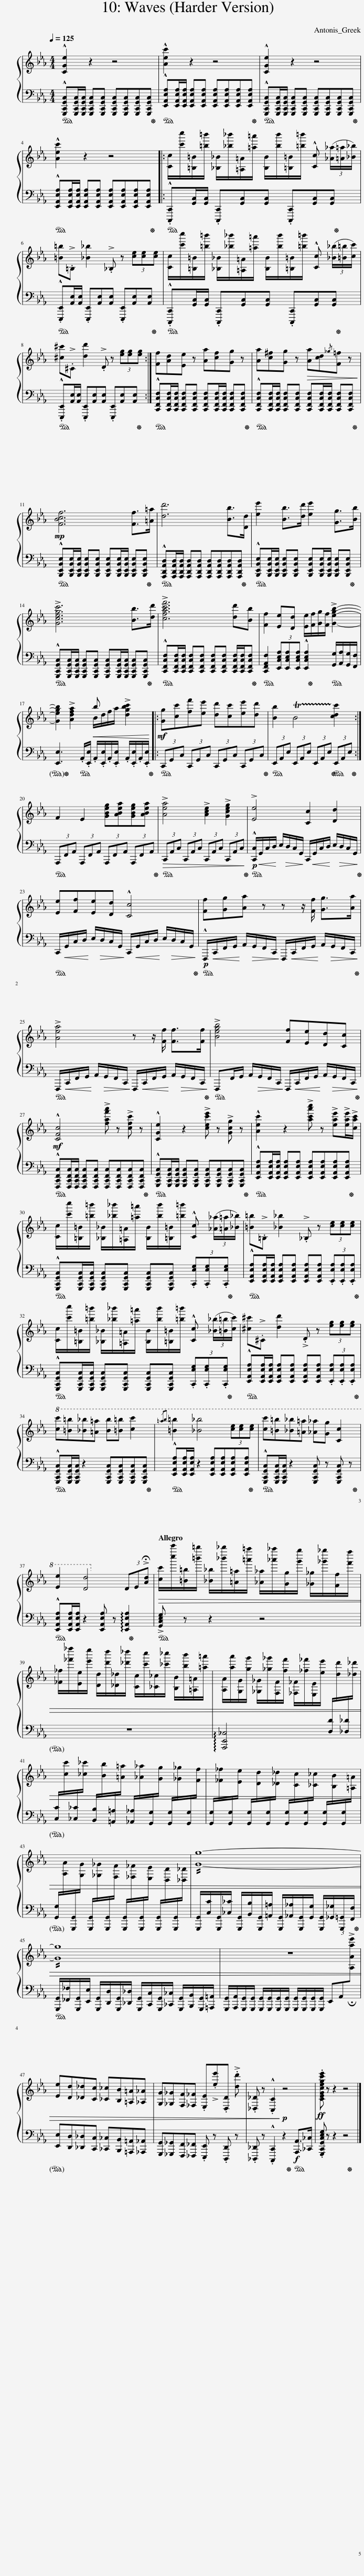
X:1
%%score { ( 1 3 ) | 2 }
L:1/8
Q:1/4=125
M:4/4
I:linebreak $
K:Eb
V:1 treble
V:3 treble
V:2 bass
V:1
 !^![CGe]2 z2 z4 | !^![Aec']2 z2 z4 | !^![CGe]2 z2 z4 |$ !^![Aec']2 z2 z4 |: [Cc]/[c'c'']/[=B,=B]/[=b=b']/ [_B,_B]/[_b_b']/[=A,=A]/[=a=a']/ [B,B]/[bb']/[=B,=B]/[=b=b']/ !^![Cc] (3([_A_a]/[=A=a]/[_B_b]/) |$ %5
 [=B=b]!>!.=B, [_B_b]2 !>!._B, z (3[ce][ce][ce] | [Cc]/[c'c'']/[=B,=B]/[=b=b']/ [_B,_B]/[_b_b']/[=A,=A]/[=a=a']/ [B,B]/[bb']/[=B,=B]/[=b=b']/ !^![Cc] (3([_B_b]/[=B=b]/[cc']/) |$ [^c^c']!>!.^C [dd']2 !>!.D z (3[eg][eg][eg] :| [Ff][Ad][Ee] z [Aa][cf][Gg] z | [Aa][c^f][Gg] z!>(! [Aa][cd]{/_g}[F=f] z!>)! |$ %10
!mp! [FBcf]6 [Ff]>[=A=a] | [dd']6 [Bb]>[Dd] | [ee']2 [Bb]>[dd'] [ee']2 [Gg]>[Bb] |$ !>![Gcegc']6 [Bb]>[dd'] | !>![cfac'f']6 [dd'][Bb] | %15
 [Ff]2 [Ee][Dd] [Ee]/[Ff]/[Gg]/[Ff]/ !>![Gegb]2- |$ [Gegb]2 !>![Adfa]2!<(! B/d/f/a/ !>![dgbc']2!<)! |:!mf! [Gg][cc'][ff'][ee'] [dd'][cc'][ee'][dd'] | [Bb]2 !trill(!TB4!trill)! [cdc']2 :|$ F2 E2 [GBeg][ABea][GBeg][ABea] | %20
 !>![Aea]4 !>![Ace]2 !>![Gceg]2 | !>![Ee]4 [Cc]2 [Dd]2 |$ [Ee][Ff][Ee][Dd] !^![Cc]4 | [Ff][Gg][Aa] z z z/ [Ff]/ [Gg]>[Aa] |$ !>![Aea]4 z z/ [Ff]/ [Ff]>[Ff] | %25
 !>![Begb]4 [Ff][Ee][Dd][Cc] |$!mf! !^![CFc]4 !>![faf'a'] z !>![cfc'] z | !^![CGe]2 z2 !>![cec'e'] z !>![Gcg] z | !^![Aec']2 z2 !>![ac'a'c''] z !>![eae']!>![eae']/!>![cac']/ |$ [Cc]/[c'c'']/[=B,=B]/[=b=b']/ [_B,_B]/[_b_b']/[=A,=A]/[=a=a']/ [B,B]/[bb']/[=B,=B]/[=b=b']/ !^![Cc] (3([_A_a]/[=A=a]/[_B_b]/) | %30
 [=B=b]!>!.=B, [_B_b]2 !>!._B, z (3[ce][ce][ce] |$ [Cc]/[c'c'']/[=B,=B]/[=b=b']/ [_B,_B]/[_b_b']/[=A,=A]/[=a=a']/ [B,B]/[bb']/[=B,=B]/[=b=b']/ !^![Cc] (3([_B_b]/[=B=b]/[cc']/) | [^c^c']!>!.^C [dd']2 !>!.D z (3[eg][eg][eg] |$!8va(! [c'c''][=b=b'][_b_b'][=a=a'] [bb'][=b=b'] [c'c'']2 |{/=a'b'} [=b=b']2 [_b_b']4 (3[c'e'][c'e'][c'e'] | %35
 [c'c''][=b=b'][_b_b'][=a=a'] [_a_a'][gg'] [cc']2 |$ [ee']2 [dd']4!8va)! (3DE!>!!fermata![Ad] |[Q:1/4=144]!>(! !^![cc']/!^![c''c''']/!^![=B=b]/!^![=b'=b'']/ !^![_B_b]/!^![_b'_b'']/!^![=A=a]/!^![=a'=a'']/ !^![_A_a]/!^![_a'_a'']/!^![Gg]/!^![g'g'']/ !^![_G_g]/!^![_g'_g'']/!^![Ff]/!^![f'f'']/ |$ !^![_F_f]/!^![_f'_f'']/!^![Ee]/!^![e'e'']/ !^![Dd]/!^![d'd'']/!^![_D_d]/!^![_d'_d'']/ !^![Cc]/!^![c'c'']/!^![_C_c]/!^![_c'_c'']/ !^![B,B]/!^![bb']/!^![=A,=A]/!^![=a=a']/ | !^![A,A]/!^![aa']/!^![G,G]/!^![gg']/ !^![_G,_G]/!^![_g_g']/!^![F,F]/!^![ff']/ !^![_F,_F]/!^![_f_f']/!^![E,E]/!^![ee']/[I:staff +1] !^![D,D]/[I:staff -1]!^![dd']/[I:staff +1]!^![_D,_D]/[I:staff -1]!^![_d_d']/ |$ %40
[I:staff +1] !^![C,C]/[I:staff -1]!^![cc']/[I:staff +1]!^![_C,_C]/[I:staff -1]!^![_c_c']/[I:staff +1] !^![B,,B,]/[I:staff -1]!^![Bb]/[I:staff +1]!^![=A,,=A,]/[I:staff -1]!^![=A=a]/[I:staff +1] !^![_A,,_A,]/[I:staff -1]!^![_A_a]/[I:staff +1]!^![G,,G,]/[I:staff -1]!^![Gg]/[I:staff +1] !^![G,,G,]/[I:staff -1]!^![_G_g]/[I:staff +1]!^![G,,G,]/[I:staff -1]!^![Ff]/ |[I:staff +1] !^![G,,G,]/[I:staff -1]!^![_F_f]/[I:staff +1]!^![G,,G,]/[I:staff -1]!^![Ee]/[I:staff +1] !^![G,,G,]/[I:staff -1]!^![Dd]/[I:staff +1]!^![G,,G,]/[I:staff -1]!^![_D_d]/[I:staff +1] !^![G,,G,]/[I:staff -1]!^![Cc]/[I:staff +1]!^![G,,G,]/[I:staff -1]!^![_C_c]/[I:staff +1] !^![G,,G,]/[I:staff -1]!^![B,B]/[I:staff +1]!^![G,,G,]/[I:staff -1]!^![=A,=A]/ |$[I:staff +1] !^![G,,G,]/[I:staff -1]!^![A,A]/[I:staff +1]!^![G,,,G,,]/[I:staff -1]!^![G,G]/[I:staff +1] !^![G,,,G,,]/[I:staff -1]!^![_G,_G]/[I:staff +1]!^![G,,,G,,]/[I:staff -1]!^![F,F]/[I:staff +1] !^![G,,,G,,]/[I:staff -1]!^![_F,_F]/[I:staff +1]!^![G,,,G,,]/[I:staff -1]!^![E,E]/[I:staff +1] !^![G,,,G,,]/[I:staff -1]!^![D,D]/[I:staff +1]!^![G,,,G,,]/[I:staff -1]!^![_D,_D]/ | !//!!^![Gg]8- |$ !//![Gg]8 | %45
 z8 |$ [Ee][Dd][_D_d][Cc] [_C_c][B,B][=A,=A][_A,_A] | [G,G][_G,_G][F,F][_F,_F] .[E,E]!>!.[ee'].[D,D] !>!.[dd'] | .[_D,_D] z .!^![C,C]2!>)! z4 |!ff! .[CEGcegc'e'] z z2 z4 |] %50
V:2
!ped! !^![G,,,C,,G,,C,][G,,,C,,G,,C,]/[G,,,C,,G,,C,]/ [G,,,C,,G,,C,][G,,,C,,G,,C,] [G,,,C,,G,,C,][G,,,C,,G,,C,][G,,,C,,G,,C,][G,,,C,,G,,C,]!ped-up! |!ped! !^![E,,A,,E,A,][E,,A,,E,A,]/[E,,A,,E,A,]/ [E,,A,,E,A,][E,,A,,E,A,] [E,,A,,E,A,][E,,A,,E,A,][E,,A,,E,A,][E,,A,,E,A,]!ped-up! |!ped! !^![G,,,C,,G,,C,][G,,,C,,G,,C,]/[G,,,C,,G,,C,]/ [G,,,C,,G,,C,][G,,,C,,G,,C,] [G,,,C,,G,,C,][G,,,C,,G,,C,][G,,,C,,G,,C,][G,,,C,,G,,C,]!ped-up! |$!ped! !^![E,,A,,E,A,][E,,A,,E,A,]/[E,,A,,E,A,]/ [E,,A,,E,A,][E,,A,,E,A,] [E,,A,,E,A,][E,,A,,E,A,][E,,A,,E,A,][E,,A,,E,A,]!ped-up! |:!ped! .!^![C,,,C,,][G,,C,]/[G,,C,]/ .[C,,,C,,][G,,C,][G,,C,] .[C,,,C,,][G,,C,][G,,C,]!ped-up! |$ %5
!ped! .!^![E,,,E,,][A,,E,]/[A,,E,]/ .[E,,,E,,][A,,E,][A,,E,] .[E,,,E,,][A,,E,][A,,E,]!ped-up! |!ped! .!^![C,,,C,,][G,,C,]/[G,,C,]/ .[C,,,C,,][G,,C,][G,,C,] .[C,,,C,,][G,,C,][G,,C,]!ped-up! |$!ped! .!^![E,,,E,,][A,,E,]/[A,,E,]/ .[E,,,E,,][A,,E,][A,,E,] .[E,,,E,,][A,,E,][A,,E,]!ped-up! :|!ped! !^![C,,F,,C,F,][C,,F,,C,F,]/[C,,F,,C,F,]/ [C,,F,,C,F,][C,,F,,C,F,] [C,,F,,C,F,][C,,F,,C,F,]/[C,,F,,C,F,]/ [C,,F,,C,F,][C,,F,,C,F,]!ped-up! |!ped! !^![C,,F,,C,F,][C,,F,,C,F,]/[C,,F,,C,F,]/ [C,,F,,C,F,][C,,F,,C,F,] [C,,F,,C,F,][C,,F,,C,F,]/[C,,F,,C,F,]/ [C,,F,,C,F,][C,,F,,C,F,]!ped-up! |$ %10
!ped! !^![B,,,E,,B,,E,][B,,,E,,B,,E,]/[B,,,E,,B,,E,]/ [B,,,E,,B,,E,][B,,,E,,B,,E,] [B,,,E,,B,,E,][B,,,E,,B,,E,]/[B,,,E,,B,,E,]/ [B,,,E,,B,,E,][B,,,E,,B,,E,]!ped-up! |!ped! !^![A,,,D,,A,,D,][A,,,D,,A,,D,]/[A,,,D,,A,,D,]/ [A,,,D,,A,,D,][A,,,D,,A,,D,] [A,,,D,,A,,D,][A,,,D,,A,,D,][A,,,D,,A,,D,][A,,,D,,A,,D,]!ped-up! |!ped! !^![B,,,E,,B,,E,][B,,,E,,B,,E,]/[B,,,E,,B,,E,]/ [B,,,E,,B,,E,][B,,,E,,B,,E,] [B,,,E,,B,,E,][B,,,E,,B,,E,]/[B,,,E,,B,,E,]/ [B,,,E,,B,,E,][B,,,E,,B,,E,]!ped-up! |$!ped! !^![G,,,C,,G,,C,][G,,,C,,G,,C,]/[G,,,C,,G,,C,]/ [G,,,C,,G,,C,][G,,,C,,G,,C,] [G,,,C,,G,,C,][G,,,C,,G,,C,]/[G,,,C,,G,,C,]/ [G,,,C,,G,,C,][G,,,C,,G,,C,]!ped-up! |!ped! !^![C,,F,,C,F,][C,,F,,C,F,]/[C,,F,,C,F,]/ [C,,F,,C,F,][C,,F,,C,F,] [C,,F,,C,F,][C,,F,,C,F,] [C,,F,,C,F,]/[C,,F,,C,F,]/[C,,F,,C,F,]!ped-up! | %15
!ped! [C,,F,,A,,F,]2 (3[E,,C,E,A,][E,,C,E,A,][E,,C,E,A,] !^![E,,C,E,A,]2!ped-up!!ped! [G,,G,]/[A,,A,]/[G,,G,]/[F,,F,]/ |$ [E,,E,]3!ped-up!!ped! .A,,/.[E,,E,]/ .A,,/.[E,,E,]/.A,,/.[E,,E,]/ .A,,/.[E,,E,]/.A,,/.[E,,E,]/!ped-up! |:!ped! (3C,,G,,C, (3C,,G,,C, (3C,,G,,C, (3C,,G,,C,!ped-up! |!ped! (3E,,A,,E, (3E,,A,,E, (3E,,A,,E,!ped-up!!ped! (3E,,A,,E,!ped-up! :|$!ped! (3A,,,F,,A,, (3A,,,F,,A,, (3A,,,F,,A,, (3A,,,F,,A,,!ped-up! | %20
!>(!!ped! (3C,,A,,C, (3C,,A,,C, (3C,,A,,C, (3C,,A,,C,!>)!!ped-up! |!p!!ped! !^![C,,C,]/!<(!G,,/C,/D,/!<)!!mf! E,/!>(!D,/C,/G,,/!>)!!p! C,,/!<(!G,,/C,/D,/!<)!!mf! E,/!>(!D,/C,/G,,/!ped-up!!>)! |$!p!!ped! C,,/!<(!G,,/C,/D,/!<)!!mf! E,/!>(!D,/C,/G,,/!>)!!p! C,,/!<(!G,,/C,/D,/!<)!!mf! E,/!>(!D,/C,/G,,/!ped-up!!>)! |!p!!ped! !^!F,,,/!<(!C,,/F,,/G,,/!<)!!mf! A,,/!>(!G,,/F,,/C,,/!>)!!p! F,,,/!<(!C,,/F,,/G,,/!<)!!mf! A,,/!>(!G,,/F,,/C,,/!ped-up!!>)! |$!p!!ped! F,,,/!<(!C,,/F,,/G,,/!<)!!mf! A,,/!>(!G,,/F,,/C,,/!>)!!p! F,,,/!<(!C,,/F,,/G,,/!<)!!mf! A,,/!>(!G,,/F,,/C,,/!ped-up!!>)! | %25
!p!!ped! F,,,F,,/G,,/!mf! A,,/!>(!G,,/F,,/C,,/!>)!!p! F,,,/!<(!C,,/F,,/G,,/!<)!!mf! A,,/!>(!G,,/F,,/C,,/!ped-up!!>)! |$!ped! !^![F,,,C,,F,,C,][F,,,C,,F,,C,]/[F,,,C,,F,,C,]/ [F,,,C,,F,,C,][F,,,C,,F,,C,] [F,,,C,,F,,C,][F,,,C,,F,,C,][F,,,C,,F,,C,][F,,,C,,F,,C,]!ped-up! |!ped! !^![G,,,C,,G,,C,][G,,,C,,G,,C,]/[G,,,C,,G,,C,]/ [G,,,C,,G,,C,][G,,,C,,G,,C,] [G,,,C,,G,,C,][G,,,C,,G,,C,][G,,,C,,G,,C,][G,,,C,,G,,C,]!ped-up! |!ped! !^![E,,A,,E,A,][E,,A,,E,A,]/[E,,A,,E,A,]/ [E,,A,,E,A,][E,,A,,E,A,] [E,,A,,E,A,][E,,A,,E,A,][E,,A,,E,A,][E,,A,,E,A,]!ped-up! |$!ped! !^![G,,,C,,G,,C,][G,,,C,,G,,C,]/[G,,,C,,G,,C,]/ [G,,,C,,G,,C,][G,,,C,,G,,C,] [G,,,C,,G,,C,][G,,,C,,G,,C,] (3.[C,,E,G,].[C,,E,G,].[C,,E,G,]!ped-up! | %30
!ped! !^![E,,A,,E,A,][E,,A,,E,A,]/[E,,A,,E,A,]/ [E,,A,,E,A,][E,,A,,E,A,] [E,,A,,E,A,][E,,A,,E,A,] (3.[E,,E,A,].[E,,E,A,].[E,,E,A,]!ped-up! |$!ped! !^![G,,,C,,G,,C,][G,,,C,,G,,C,]/[G,,,C,,G,,C,]/ [G,,,C,,G,,C,][G,,,C,,G,,C,] [G,,,C,,G,,C,][G,,,C,,G,,C,] (3.[C,,E,G,].[C,,E,G,].[C,,E,G,]!ped-up! |!ped! !^![E,,A,,E,A,][E,,A,,E,A,]/[E,,A,,E,A,]/ [E,,A,,E,A,][E,,A,,E,A,] [E,,A,,E,A,][E,,A,,E,A,] (3.[E,,E,A,].[E,,E,A,].[E,,E,A,]!ped-up! |$!ped! !^![G,,,C,,G,,C,][G,,,C,,G,,C,]/[G,,,C,,G,,C,]/ z2 [G,,,C,,G,,C,][G,,,C,,G,,C,][G,,,C,,G,,C,][G,,,C,,G,,C,]!ped-up! |!ped! !^![E,,A,,E,A,][E,,A,,E,A,]/[E,,A,,E,A,]/ z2 [E,,A,,E,A,][E,,A,,E,A,][E,,A,,E,A,][E,,A,,E,A,]!ped-up! | %35
!ped! !^![G,,,C,,G,,C,][G,,,C,,G,,C,]/[G,,,C,,G,,C,]/ z2 [G,,,C,,G,,C,] z [G,,,C,,G,,C,] z!ped-up! |$!ped! !^![E,,A,,E,A,][E,,A,,E,A,]/[E,,A,,E,A,]/ z2 [E,,A,,E,A,] z !arpeggio![E,,A,,E,A,]2!ped-up! |!ped! !>![G,,C,E,G,] z z2 z4 |$ z8 | !arpeggio![A,,,E,,_C,]4 x4 |$ %40
 x8 | x8 |$ x8 | !^![G,,,G,,]/!^![C,C]/!^![G,,,G,,]/!^![_C,_C]/ !^![G,,,G,,]/!^![B,,B,]/!^![G,,,G,,]/!^![=A,,=A,]/ !^![G,,,G,,]/!^![_A,,_A,]/!^![G,,,G,,]/!^![G,,G,]/ !^![G,,,G,,]/!^![_G,,_G,]/!^![G,,,=G,,]/!^![F,,F,]/!ped-up! |$!ped! !^![G,,,G,,]/!^![_F,,_F,]/!^![G,,,G,,]/!^![E,,E,]/ !^![G,,,G,,]/!^![D,,D,]/!^![G,,,G,,]/!^![_D,,_D,]/ !^![G,,,G,,]/!^![C,,C,]/!^![G,,,G,,]/!^![_C,,_C,]/ !^![G,,,G,,]/!^![B,,,B,,]/!^![G,,,G,,]/!^![=A,,,=A,,]/ | %45
 !^![G,,,G,,]/!^![A,,,A,,]/!^![G,,,G,,]/!^![G,,,G,,]/ !^![G,,,G,,]/!^![G,,,G,,]/!^![G,,,G,,]/!^![G,,,G,,]/ !^![G,,,G,,]/!^![G,,,G,,]/!^![G,,,G,,]/!^![G,,,G,,]/ (3E,,A,,[I:staff -1]!>!!fermata![A,Aae'] |$[I:staff +1] [E,,E,][D,,D,][_D,,_D,][C,,C,] [_C,,_C,][B,,,B,,][=A,,,=A,,][_A,,,_A,,] | [G,,,G,,][_G,,,_G,,][F,,,F,,][_F,,,_F,,] .[E,,,E,,] z .[D,,,D,,] z | .[_D,,,_D,,] z .!^![C,,,C,,]2!p! z2!ped-up!!f!!ped! [A,,,A,,]>[_C,,_C,] | .[G,,,C,,G,,C,E,G,] z z2 z4!ped-up! |] %50
V:3
 x8 | x8 | x8 |$ x8 |: x8 |$ %5
 x8 | x8 |$ x8 :| x8 | x8 |$ %10
 x8 | x8 | x8 |$ x8 | x8 | %15
 x8 |$ x4 b x3 |: x8 | x8 :|$ x8 | %20
 x8 | x8 |$ x8 | x8 |$ x8 | %25
 x8 |$ x8 | x8 | x8 |$ x8 | %30
 x8 |$ x8 | x8 |$!8va(! x8 | x8 | %35
 x8 |$ x6!8va)! x2 | x8 |$ x8 | x8 |$ %40
 x8 | x8 |$ x8 | x8 |$ x8 | %45
 x8 |$ x8 | x8 | x8 | x8 |] %50
